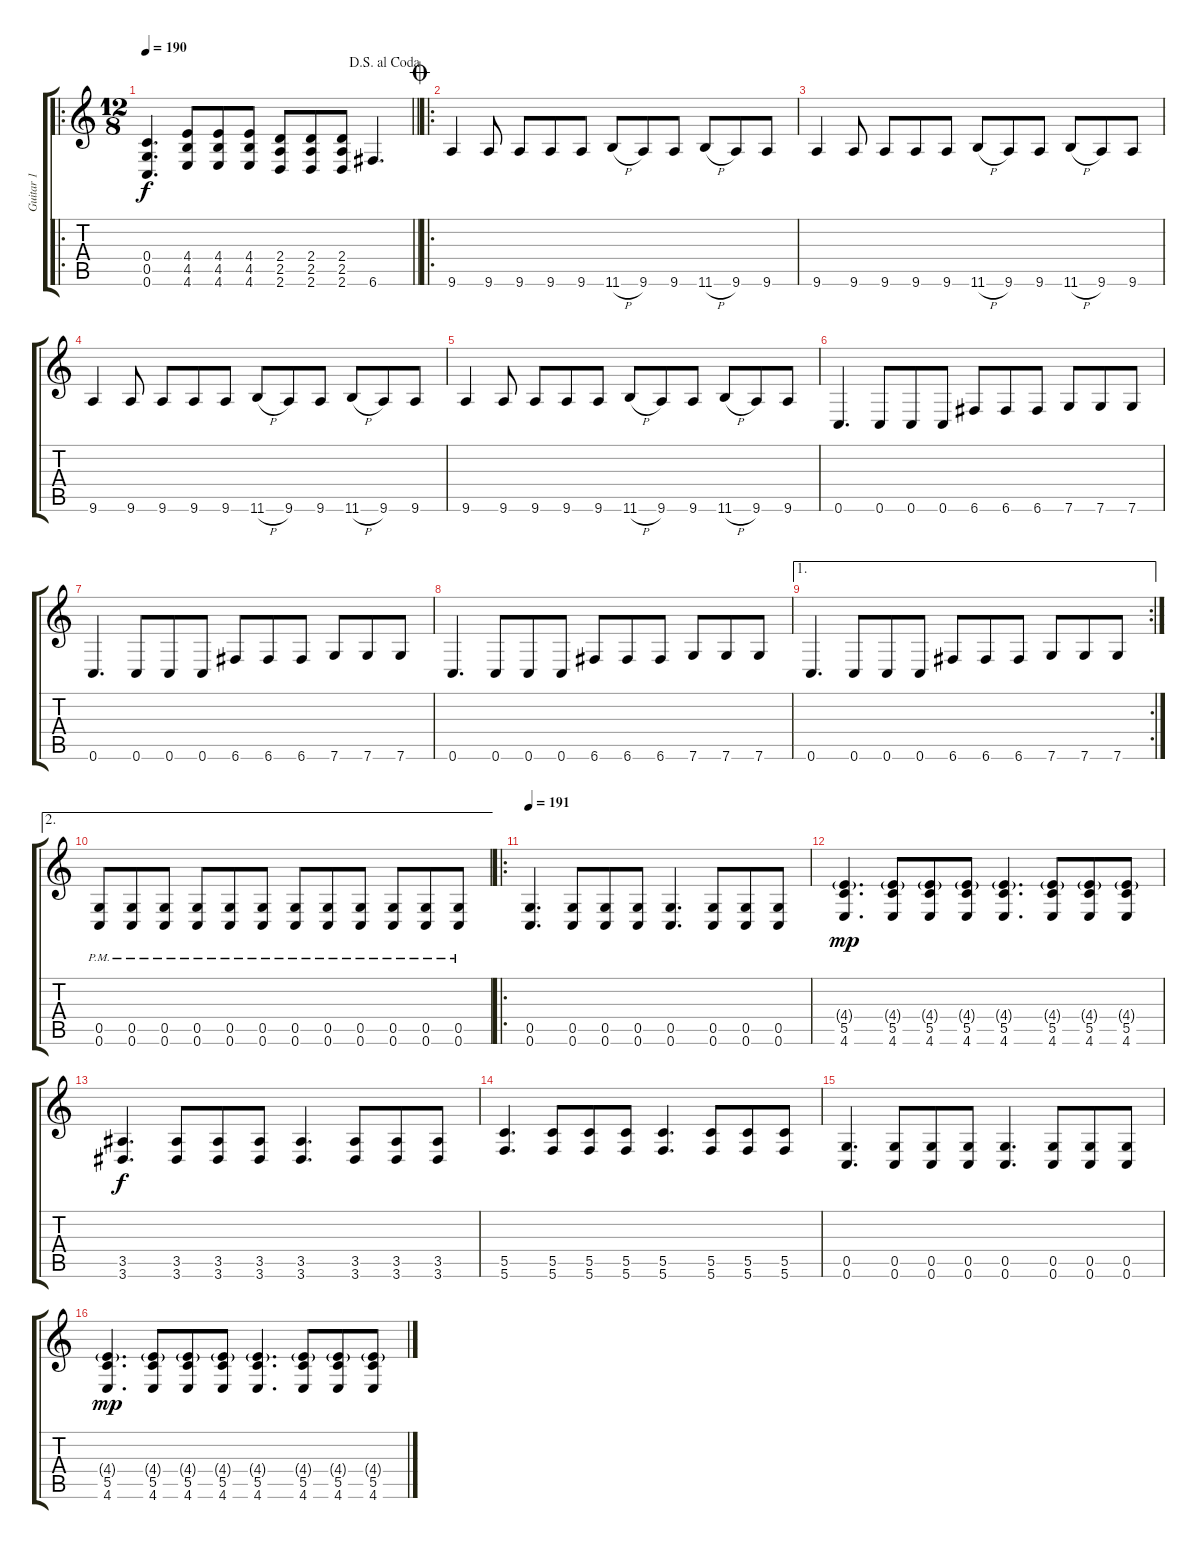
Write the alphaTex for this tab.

\track ("Guitar 1" "Guitar 1") {instrument distortionguitar}
\staff {score tabs}
\tuning (E4 C4 G3 C3 G2 C2) {hide}
\ro
\ts (12 8)
\jump dalsegnoalcoda
\tempo 190
\clef g2
\barLineRight lightlight
\ks c
(0.4 0.5 0.6).4{d dy f} (4.4 4.5 4.6).8 (4.4 4.5 4.6).8 (4.4 4.5 4.6).8 (2.4 2.5 2.6).8 (2.4 2.5 2.6).8 (2.4 2.5 2.6).8 6.6.4{d} |
\ro
\jump coda
9.6.4 9.6.8 9.6.8 9.6.8 9.6.8 11.6{h}.8 9.6.8 9.6.8 11.6{h}.8 9.6.8 9.6.8 |
9.6.4 9.6.8 9.6.8 9.6.8 9.6.8 11.6{h}.8 9.6.8 9.6.8 11.6{h}.8 9.6.8 9.6.8 |
9.6.4 9.6.8 9.6.8 9.6.8 9.6.8 11.6{h}.8 9.6.8 9.6.8 11.6{h}.8 9.6.8 9.6.8 |
9.6.4 9.6.8 9.6.8 9.6.8 9.6.8 11.6{h}.8 9.6.8 9.6.8 11.6{h}.8 9.6.8 9.6.8 |
0.6.4{d} 0.6.8 0.6.8 0.6.8 6.6.8 6.6.8 6.6.8 7.6.8 7.6.8 7.6.8 |
0.6.4{d} 0.6.8 0.6.8 0.6.8 6.6.8 6.6.8 6.6.8 7.6.8 7.6.8 7.6.8 |
0.6.4{d} 0.6.8 0.6.8 0.6.8 6.6.8 6.6.8 6.6.8 7.6.8 7.6.8 7.6.8 |
\ae 1
\rc 2
0.6.4{d} 0.6.8 0.6.8 0.6.8 6.6.8 6.6.8 6.6.8 7.6.8 7.6.8 7.6.8 |
\ae 2
(0.5{pm} 0.6{pm}).8 (0.5{pm} 0.6{pm}).8 (0.5{pm} 0.6{pm}).8 (0.5{pm} 0.6{pm}).8 (0.5{pm} 0.6{pm}).8 (0.5{pm} 0.6{pm}).8 (0.5{pm} 0.6{pm}).8 (0.5{pm} 0.6{pm}).8 (0.5{pm} 0.6{pm}).8 (0.5{pm} 0.6{pm}).8 (0.5{pm} 0.6{pm}).8 (0.5{pm} 0.6{pm}).8 |
\ro
\tempo 191
(0.5 0.6).4{d} (0.5 0.6).8 (0.5 0.6).8 (0.5 0.6).8 (0.5 0.6).4{d} (0.5 0.6).8 (0.5 0.6).8 (0.5 0.6).8 |
(4.4{g} 5.5 4.6).4{d dy mp} (4.4{g} 5.5 4.6).8 (4.4{g} 5.5 4.6).8 (4.4{g} 5.5 4.6).8 (4.4{g} 5.5 4.6).4{d} (4.4{g} 5.5 4.6).8 (4.4{g} 5.5 4.6).8 (4.4{g} 5.5 4.6).8 |
(3.5 3.6).4{d dy f} (3.5 3.6).8 (3.5 3.6).8 (3.5 3.6).8 (3.5 3.6).4{d} (3.5 3.6).8 (3.5 3.6).8 (3.5 3.6).8 |
(5.5 5.6).4{d} (5.5 5.6).8 (5.5 5.6).8 (5.5 5.6).8 (5.5 5.6).4{d} (5.5 5.6).8 (5.5 5.6).8 (5.5 5.6).8 |
(0.5 0.6).4{d} (0.5 0.6).8 (0.5 0.6).8 (0.5 0.6).8 (0.5 0.6).4{d} (0.5 0.6).8 (0.5 0.6).8 (0.5 0.6).8 |
(4.4{g} 5.5 4.6).4{d dy mp} (4.4{g} 5.5 4.6).8 (4.4{g} 5.5 4.6).8 (4.4{g} 5.5 4.6).8 (4.4{g} 5.5 4.6).4{d} (4.4{g} 5.5 4.6).8 (4.4{g} 5.5 4.6).8 (4.4{g} 5.5 4.6).8
